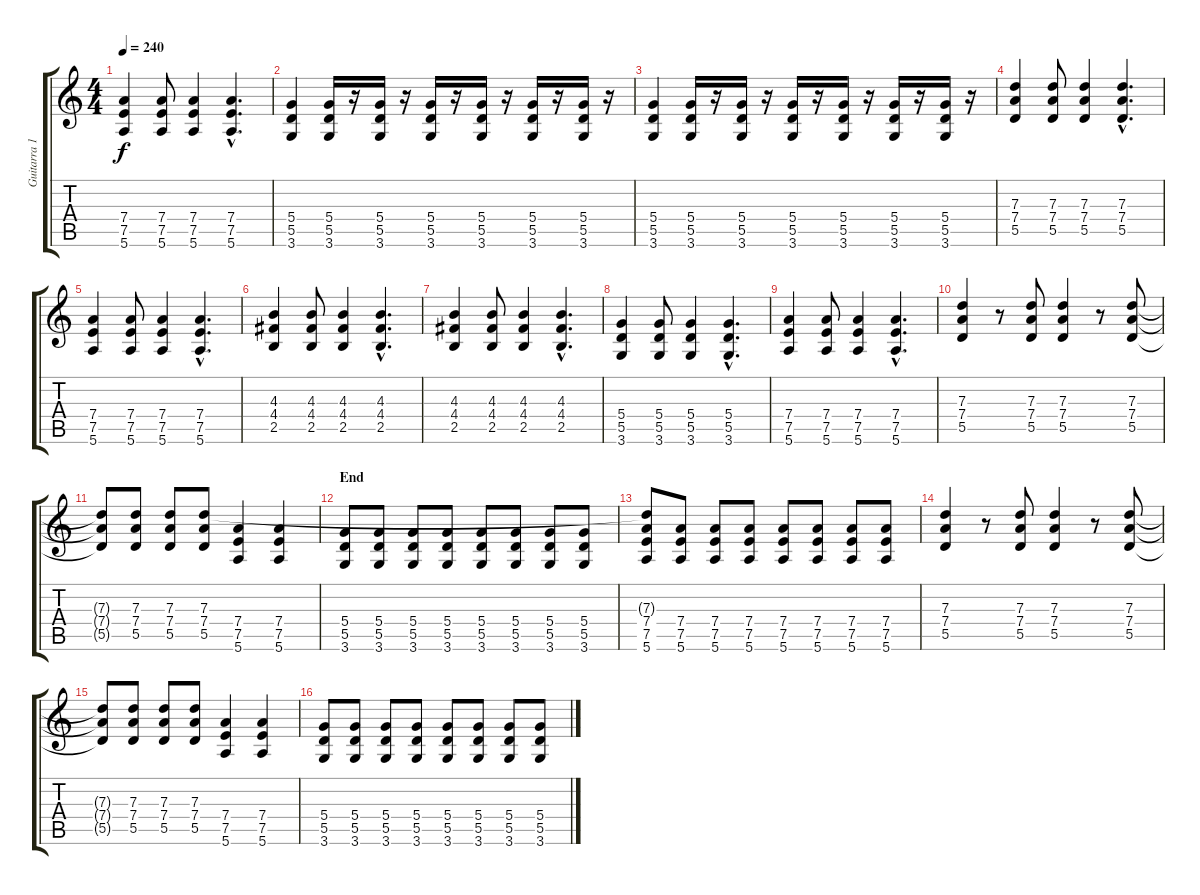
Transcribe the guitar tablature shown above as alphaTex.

\track ("Guitarra 1 - Mathias" "Guitarra 1") {instrument distortionguitar}
\staff {score tabs}
\tuning (E4 B3 G3 D3 A2 E2) {hide}
\ts (4 4)
\tempo 240
\clef g2
\ks c
(7.4 7.5 5.6).4{dy f} (7.4 7.5 5.6).8 (7.4 7.5 5.6).4 (7.4{hac} 7.5{hac} 5.6{hac}).4{d} |
(5.4 5.5 3.6).4 (5.4 5.5 3.6).16 r.16 (5.4 5.5 3.6).16 r.16 (5.4 5.5 3.6).16 r.16 (5.4 5.5 3.6).16 r.16 (5.4 5.5 3.6).16 r.16 (5.4 5.5 3.6).16 r.16 |
(5.4 5.5 3.6).4 (5.4 5.5 3.6).16 r.16 (5.4 5.5 3.6).16 r.16 (5.4 5.5 3.6).16 r.16 (5.4 5.5 3.6).16 r.16 (5.4 5.5 3.6).16 r.16 (5.4 5.5 3.6).16 r.16 |
(7.3 7.4 5.5).4 (7.3 7.4 5.5).8 (7.3 7.4 5.5).4 (7.3{hac} 7.4{hac} 5.5{hac}).4{d} |
(7.4 7.5 5.6).4 (7.4 7.5 5.6).8 (7.4 7.5 5.6).4 (7.4{hac} 7.5{hac} 5.6{hac}).4{d} |
(4.3 4.4 2.5).4 (4.3 4.4 2.5).8 (4.3 4.4 2.5).4 (4.3{hac} 4.4 2.5).4{d} |
(4.3 4.4 2.5).4 (4.3 4.4 2.5).8 (4.3 4.4 2.5).4 (4.3{hac} 4.4{hac} 2.5{hac}).4{d} |
(5.4 5.5 3.6).4 (5.4 5.5 3.6).8 (5.4 5.5 3.6).4 (5.4{hac} 5.5{hac} 3.6{hac}).4{d} |
(7.4 7.5 5.6).4 (7.4 7.5 5.6).8 (7.4 7.5 5.6).4 (7.4{hac} 7.5{hac} 5.6{hac}).4{d} |
(7.3 7.4 5.5).4 r.8 (7.3 7.4 5.5).8 (7.3 7.4 5.5).4 r.8 (7.3 7.4 5.5).8 |
(7.3{t} 7.4{t} 5.5{t}).8 (7.3 7.4 5.5).8 (7.3 7.4 5.5).8 (7.3 7.4 5.5).8 (7.4 7.5 5.6).4 (7.4 7.5 5.6).4 |
\section ("" "End")
(5.4 5.5 3.6).8 (5.4 5.5 3.6).8 (5.4 5.5 3.6).8 (5.4 5.5 3.6).8 (5.4 5.5 3.6).8 (5.4 5.5 3.6).8 (5.4 5.5 3.6).8 (5.4 5.5 3.6).8 |
(7.3{t} 7.4 7.5 5.6).8 (7.4 7.5 5.6).8 (7.4 7.5 5.6).8 (7.4 7.5 5.6).8 (7.4 7.5 5.6).8 (7.4 7.5 5.6).8 (7.4 7.5 5.6).8 (7.4 7.5 5.6).8 |
(7.3 7.4 5.5).4 r.8 (7.3 7.4 5.5).8 (7.3 7.4 5.5).4 r.8 (7.3 7.4 5.5).8 |
(7.3{t} 7.4{t} 5.5{t}).8 (7.3 7.4 5.5).8 (7.3 7.4 5.5).8 (7.3 7.4 5.5).8 (7.4 7.5 5.6).4 (7.4 7.5 5.6).4 |
(5.4 5.5 3.6).8 (5.4 5.5 3.6).8 (5.4 5.5 3.6).8 (5.4 5.5 3.6).8 (5.4 5.5 3.6).8 (5.4 5.5 3.6).8 (5.4 5.5 3.6).8 (5.4 5.5 3.6).8
